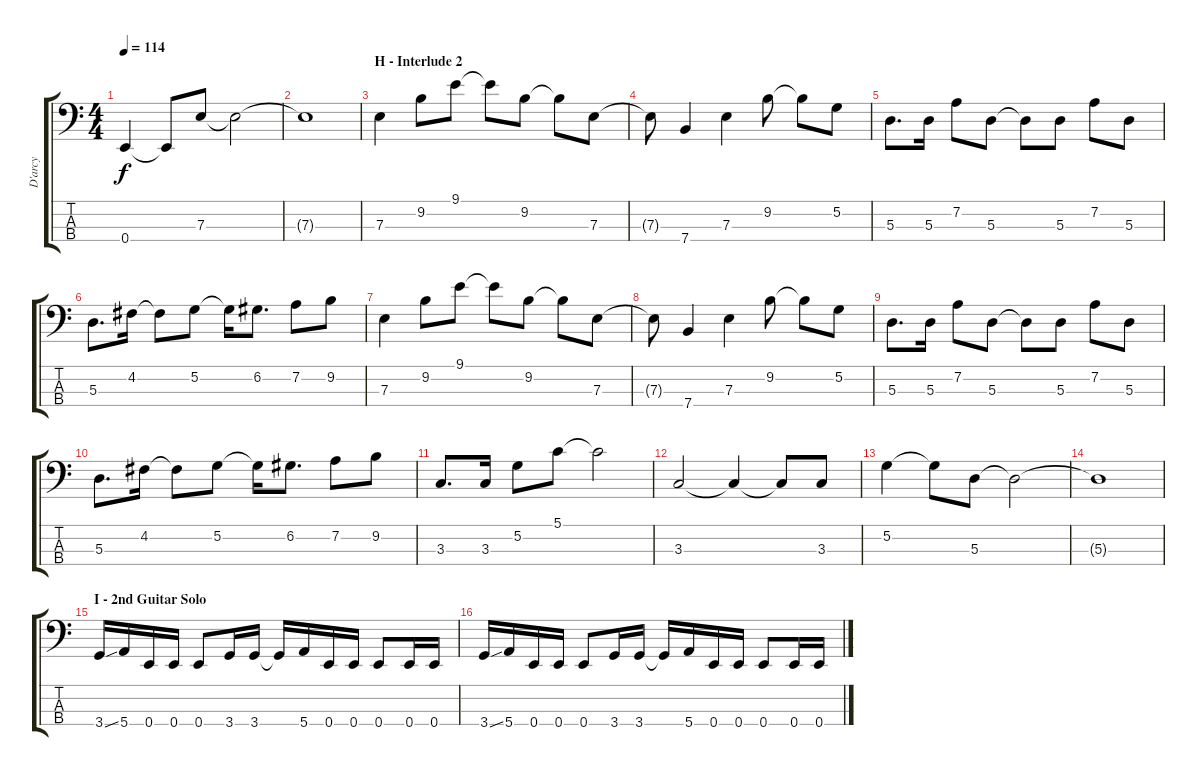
\track ("D'arcy" "D'arcy") {instrument electricbasspick}
\staff {score tabs}
\tuning (G2 D2 A1 E1) {hide}
\ts (4 4)
\tempo 114
\clef f4
\ks c
0.4.4{dy f} 0.4{t}.8 7.3.8 7.3{t}.2 |
7.3{t}.1 |
\section ("" "H - Interlude 2")
7.3.4 9.2.8 9.1.8 9.1{t}.8 9.2.8 9.2{t}.8 7.3.8 |
7.3{t}.8 7.4.4 7.3.4 9.2.8 9.2{t}.8 5.2.8 |
5.3.8{d} 5.3.16 7.2.8 5.3.8 5.3{t}.8 5.3.8 7.2.8 5.3.8 |
5.3.8{d} 4.2.16 4.2{t}.8 5.2.8 5.2{t}.16 6.2.8{d} 7.2.8 9.2.8 |
7.3.4 9.2.8 9.1.8 9.1{t}.8 9.2.8 9.2{t}.8 7.3.8 |
7.3{t}.8 7.4.4 7.3.4 9.2.8 9.2{t}.8 5.2.8 |
5.3.8{d} 5.3.16 7.2.8 5.3.8 5.3{t}.8 5.3.8 7.2.8 5.3.8 |
5.3.8{d} 4.2.16 4.2{t}.8 5.2.8 5.2{t}.16 6.2.8{d} 7.2.8 9.2.8 |
3.3.8{d} 3.3.16 5.2.8 5.1.8 5.1{t}.2 |
3.3.2 3.3{t}.4 3.3{t}.8 3.3.8 |
5.2.4 5.2{t}.8 5.3.8 5.3{t}.2 |
5.3{t}.1 |
\section ("" "I - 2nd Guitar Solo")
3.4{ss}.16 5.4.16 0.4.16 0.4.16 0.4.8 3.4.16 3.4.16 3.4{t}.16 5.4.16 0.4.16 0.4.16 0.4.8 0.4.16 0.4.16 |
3.4{ss}.16 5.4.16 0.4.16 0.4.16 0.4.8 3.4.16 3.4.16 3.4{t}.16 5.4.16 0.4.16 0.4.16 0.4.8 0.4.16 0.4.16
